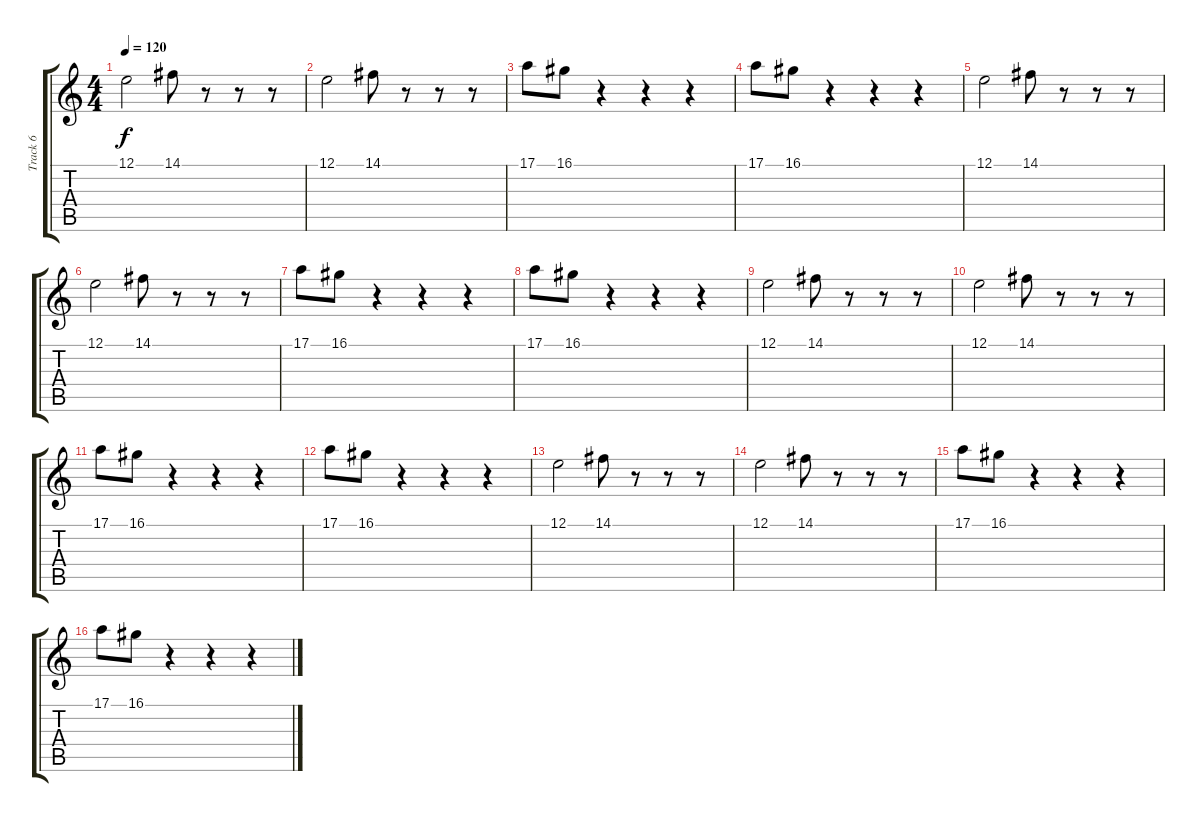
\track ("Track 6" "Track 6") {instrument lead1square}
\staff {score tabs}
\tuning (E4 B3 G3 D3 A2 E2) {hide}
\ts (4 4)
\tempo 120
\clef g2
\ks c
12.1.2{dy f} 14.1.8 r.8 r.8 r.8 |
12.1.2 14.1.8 r.8 r.8 r.8 |
17.1.8 16.1.8 r.4 r.4 r.4 |
17.1.8 16.1.8 r.4 r.4 r.4 |
12.1.2 14.1.8 r.8 r.8 r.8 |
12.1.2 14.1.8 r.8 r.8 r.8 |
17.1.8 16.1.8 r.4 r.4 r.4 |
17.1.8 16.1.8 r.4 r.4 r.4 |
12.1.2 14.1.8 r.8 r.8 r.8 |
12.1.2 14.1.8 r.8 r.8 r.8 |
17.1.8 16.1.8 r.4 r.4 r.4 |
17.1.8 16.1.8 r.4 r.4 r.4 |
12.1.2 14.1.8 r.8 r.8 r.8 |
12.1.2 14.1.8 r.8 r.8 r.8 |
17.1.8 16.1.8 r.4 r.4 r.4 |
17.1.8 16.1.8 r.4 r.4 r.4
